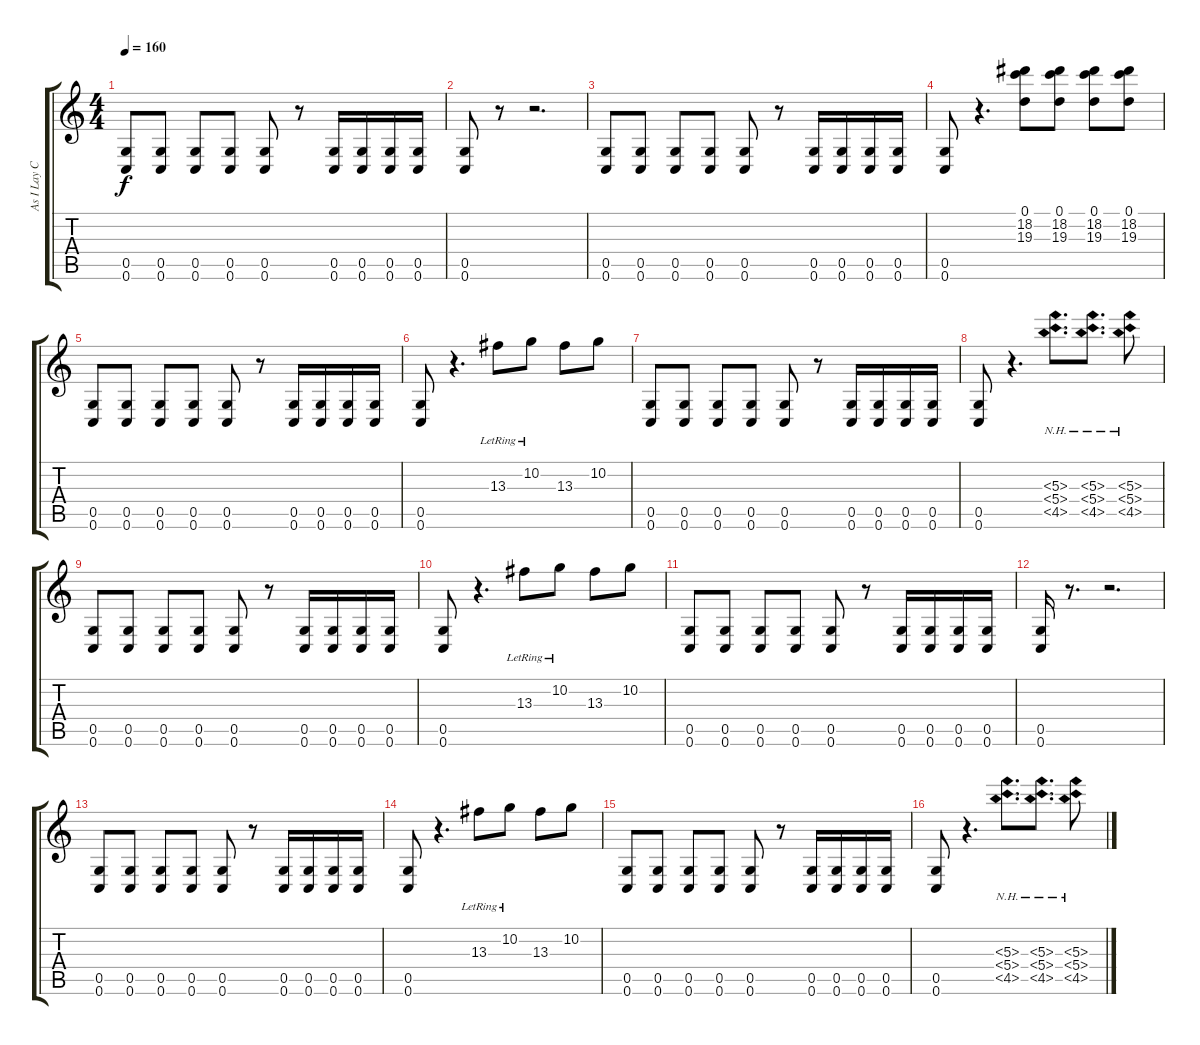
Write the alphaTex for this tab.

\track ("As I Lay Curtis" "As I Lay C") {instrument overdrivenguitar}
\staff {score tabs}
\tuning (D4 A3 F3 C3 G2 C2) {hide}
\ts (4 4)
\tempo 160
\clef g2
\ks c
(0.5 0.6).8{dy f} (0.5 0.6).8 (0.5 0.6).8 (0.5 0.6).8 (0.5 0.6).8 r.8 (0.5 0.6).16 (0.5 0.6).16 (0.5 0.6).16 (0.5 0.6).16 |
(0.5 0.6).8 r.8 r.2{d} |
(0.5 0.6).8 (0.5 0.6).8 (0.5 0.6).8 (0.5 0.6).8 (0.5 0.6).8 r.8 (0.5 0.6).16 (0.5 0.6).16 (0.5 0.6).16 (0.5 0.6).16 |
(0.5 0.6).8 r.4{d} (0.1 18.2 19.3).8 (0.1 18.2 19.3).8 (0.1 18.2 19.3).8 (0.1 18.2 19.3).8 |
(0.5 0.6).8 (0.5 0.6).8 (0.5 0.6).8 (0.5 0.6).8 (0.5 0.6).8 r.8 (0.5 0.6).16 (0.5 0.6).16 (0.5 0.6).16 (0.5 0.6).16 |
(0.5 0.6).8 r.4{d} 13.3{lr}.8 10.2{lr}.8 13.3.8 10.2.8 |
(0.5 0.6).8 (0.5 0.6).8 (0.5 0.6).8 (0.5 0.6).8 (0.5 0.6).8 r.8 (0.5 0.6).16 (0.5 0.6).16 (0.5 0.6).16 (0.5 0.6).16 |
(0.5 0.6).8 r.4{d} (5.3{nh} 5.4{nh} 4.5{nh}).8{d} (5.3{nh} 5.4{nh} 4.5{nh}).8{d} (5.3{nh} 5.4{nh} 4.5{nh}).8 |
(0.5 0.6).8 (0.5 0.6).8 (0.5 0.6).8 (0.5 0.6).8 (0.5 0.6).8 r.8 (0.5 0.6).16 (0.5 0.6).16 (0.5 0.6).16 (0.5 0.6).16 |
(0.5 0.6).8 r.4{d} 13.3{lr}.8 10.2{lr}.8 13.3.8 10.2.8 |
(0.5 0.6).8 (0.5 0.6).8 (0.5 0.6).8 (0.5 0.6).8 (0.5 0.6).8 r.8 (0.5 0.6).16 (0.5 0.6).16 (0.5 0.6).16 (0.5 0.6).16 |
(0.5 0.6).16 r.8{d} r.2{d} |
(0.5 0.6).8 (0.5 0.6).8 (0.5 0.6).8 (0.5 0.6).8 (0.5 0.6).8 r.8 (0.5 0.6).16 (0.5 0.6).16 (0.5 0.6).16 (0.5 0.6).16 |
(0.5 0.6).8 r.4{d} 13.3{lr}.8 10.2{lr}.8 13.3.8 10.2.8 |
(0.5 0.6).8 (0.5 0.6).8 (0.5 0.6).8 (0.5 0.6).8 (0.5 0.6).8 r.8 (0.5 0.6).16 (0.5 0.6).16 (0.5 0.6).16 (0.5 0.6).16 |
(0.5 0.6).8 r.4{d} (5.3{nh} 5.4{nh} 4.5{nh}).8{d} (5.3{nh} 5.4{nh} 4.5{nh}).8{d} (5.3{nh} 5.4{nh} 4.5{nh}).8
